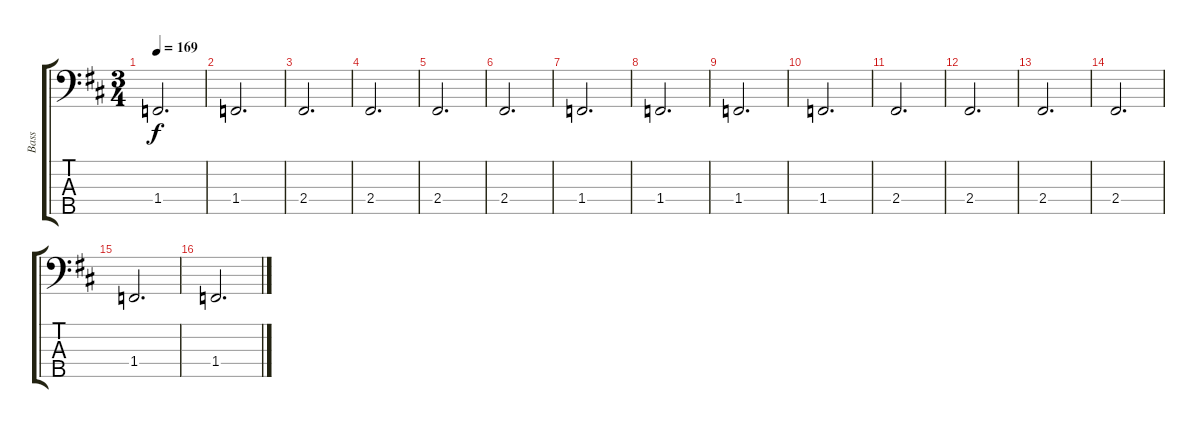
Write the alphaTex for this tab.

\track ("Bass" "Bass") {instrument electricbassfinger}
\staff {score tabs}
\tuning (G2 D2 A1 E1 B0) {hide}
\ts (3 4)
\tempo 169
\clef f4
\ks d
1.4.2{d dy f} |
1.4.2{d} |
2.4.2{d} |
2.4.2{d} |
2.4.2{d} |
2.4.2{d} |
1.4.2{d} |
1.4.2{d} |
1.4.2{d} |
1.4.2{d} |
2.4.2{d} |
2.4.2{d} |
2.4.2{d} |
2.4.2{d} |
1.4.2{d} |
1.4.2{d}
